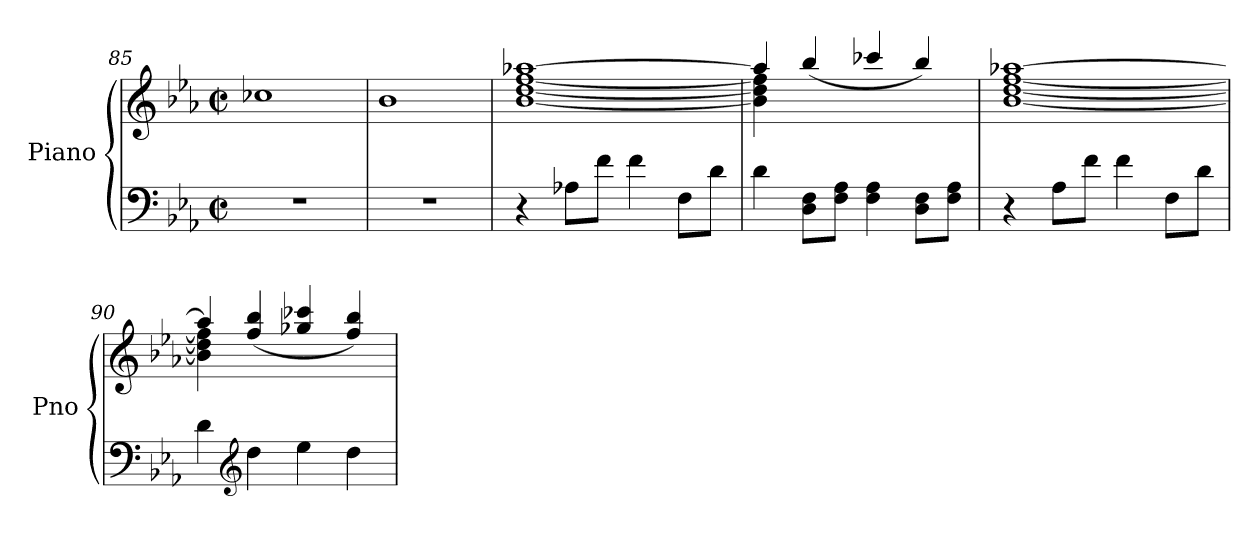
**kern	**kern	**dynam
*part1	*part1	*part1
*staff2	*staff1	*staff1/2
*I"Piano	*	*
*I'Pno	*	*
*clefF4	*clefG2	*
*k[b-e-a-]	*k[b-e-a-]	*
*M4/4	*M4/4	*
*met(c|)	*met(c|)	*
=85	=85	=85
1r	1cc-X	.
=86	=86	=86
1r	1b-	.
!!LO:LB:g=z
=87	=87	=87
*	*^	*
4r	[1aa-X	[1b- [1dd [1ff	.
8A-X\L	.	.	.
8f\J	.	.	.
4f\	.	.	.
8F\L	.	.	.
8d\J	.	.	.
=88	=88	=88	=88
4d\	4aa-/]	4b-\] 4dd\] 4ff\]	.
8D\ 8F\L	(4bb-/	2.ryy	.
8F\ 8A-\J	.	.	.
4F\ 4A-\	4ccc-X/	.	.
8D\ 8F\L	4bb-/)	.	.
8F\ 8A-\J	.	.	.
=89	=89	=89	=89
4r	[1aa-X	[1b- [1dd [1ff	.
8A-\L	.	.	.
8f\J	.	.	.
4f\	.	.	.
8F\L	.	.	.
8d\J	.	.	.
=90	=90	=90	=90
4d\	4aa-/]	4b-\] 4dd\] 4ff\]	.
*clefG2	*	*	*
!	!	!	!LO:DY:b
4dd\	(4ff/ 4bb-/	2.ryy	other-dynamics
4ee-\	4gg-X/ 4ccc-X/	.	.
4dd\	4ff/ 4bb-/)	.	.
*	*v	*v	*
=	=	=
*-	*-	*-
